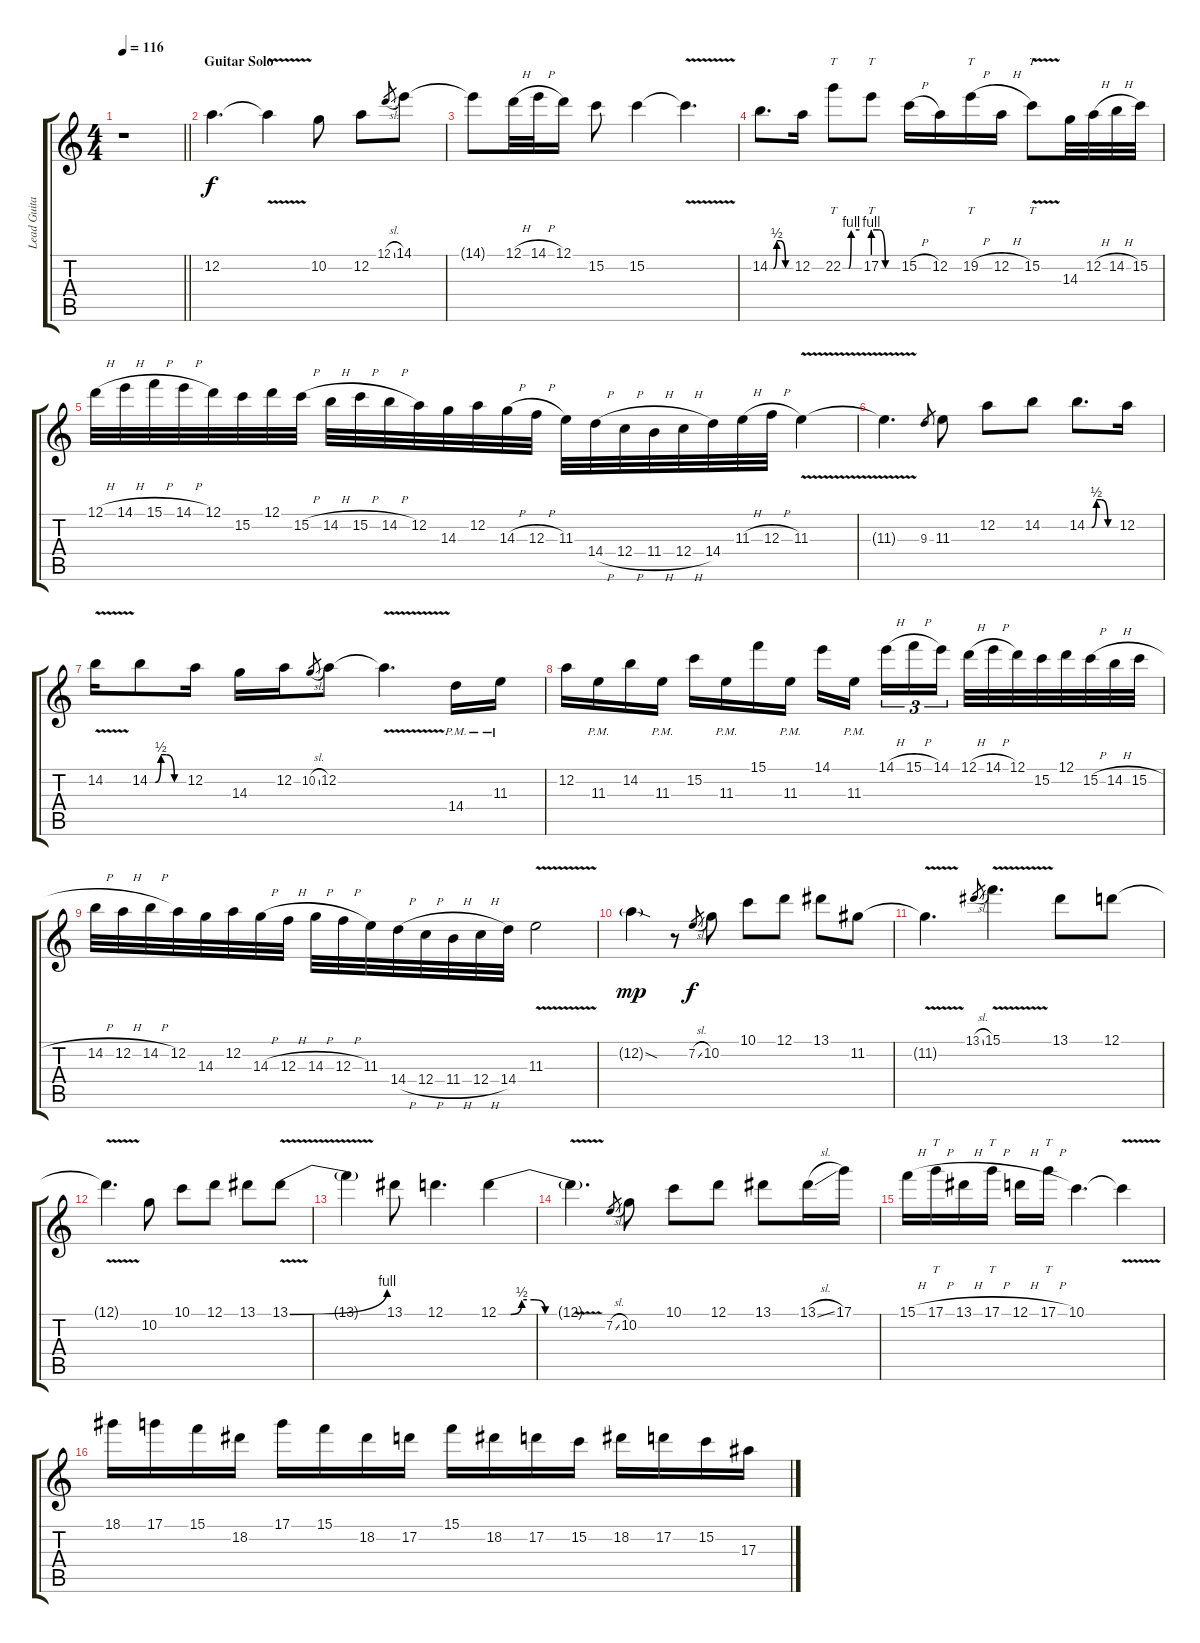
\track ("Lead Guitar I" "Lead Guita") {instrument distortionguitar}
\staff {score tabs}
\tuning (D4 A3 F3 C3 G2 D2) {hide}
\ts (4 4)
\tempo 116
\clef g2
\barLineRight lightlight
\ks c
r.1{dy f} |
\section ("" "Guitar Solo")
12.2.4{d volume 16 balance 8 instrument distortionguitar} 12.2{v t}.4 10.2.8 12.2.8 12.1{sl}.8{gr} 14.1.8 |
14.1{t}.8 12.1{h}.32 14.1{h}.32 12.1.16 15.2.8 15.2.4 15.2{v t}.4{d} |
14.2{be (custom 0 0 10 0 20 2 30 2 45 0 60 0)}.8{d} 12.2.16 22.2{be (custom 0 0 21 0 30 4 60 4)}.8{tt} 17.2{be (custom 0 4 15 4 30 0 60 0)}.8{tt} 15.2{h}.16 12.2.16 19.2{h}.16{tt} 12.2{h}.16 15.2{v}.8{tt} 14.3.32 12.2{h}.32 14.2{h}.32 15.2.32 |
12.1{h}.32 14.1{h}.32 15.1{h}.32 14.1{h}.32 12.1.32 15.2.32 12.1.32 15.2{h}.32 14.2{h}.32 15.2{h}.32 14.2{h}.32 12.2.32 14.3.32 12.2.32 14.3{h}.32 12.3{h}.32 11.3.32 14.4{h}.32 12.4{h}.32 11.4{h}.32 12.4{h}.32 14.4.32 11.3{h}.32 12.3{h}.32 11.3{v}.4 |
11.3{t}.4{d} 9.3.8{gr} 11.3.8 12.2.8 14.2.8 14.2{be (custom 0 0 10 0 20 2 30 2 44 0 60 0)}.8{d} 12.2.16 |
14.2{v}.16 14.2{be (custom 0 0 10 0 20 2 30 2 44 0 60 0)}.8 12.2.16 14.3.16 12.2.16 10.2{sl}.8{gr} 12.2.8 12.2{v t}.4{d} 14.4{pm}.16 11.3{pm}.16 |
12.2.16 11.3{pm}.16 14.2.16 11.3{pm}.16 15.2.16 11.3{pm}.16 15.1.16 11.3{pm}.16 14.1.16 11.3{pm}.16{beam splitsecondary} 14.1{h}.16{tu (3 2)} 15.1{h}.16{tu (3 2)} 14.1.16{tu (3 2)} 12.1{h}.32 14.1{h}.32 12.1.32 15.2.32 12.1.32 15.2{h}.32 14.2{h}.32 15.2{h}.32 |
14.2{h}.32 12.2{h}.32 14.2{h}.32 12.2.32 14.3.32 12.2.32 14.3{h}.32 12.3{h}.32 14.3{h}.32 12.3{h}.32 11.3.32 14.4{h}.32 12.4{h}.32 11.4{h}.32 12.4{h}.32 14.4.32 11.3{v}.2 |
12.2{sod g}.4{dy mp} r.8{volume 16 balance 6 instrument distortionguitar} 7.2{sl}.8{gr dy f} 10.2.8 10.1.8 12.1.8 13.1.8 11.2.8 |
11.2{v t}.4{d} 13.1{sl}.8{gr} 15.1{v}.4{d} 13.1.8 12.1.8 |
12.1{v t}.4{d} 10.2.8 10.1.8 12.1.8 13.1.8 13.1{be (bend 0 0 60 4) v}.8 |
13.1{t}.4 13.1.8 12.1.4{d} 12.1{be (custom 0 0 10 0 19 2 29 2 38 0 60 0)}.4 |
12.1{v t}.4{d} 7.2{sl}.8{gr} 10.2.8 10.1.8 12.1.8 13.1.8 13.1{sl}.16 17.1.16 |
15.1{h}.16 17.1{h}.16{tt} 13.1{h}.16 17.1{h}.16{tt} 12.1{h}.16 17.1{h}.16{tt} 10.1.4{d} 10.1{v t}.4 |
18.1.16 17.1.16 15.1.16 18.2.16 17.1.16 15.1.16 18.2.16 17.2.16 15.1.16 18.2.16 17.2.16 15.2.16 18.2.16 17.2.16 15.2.16 17.3.16
